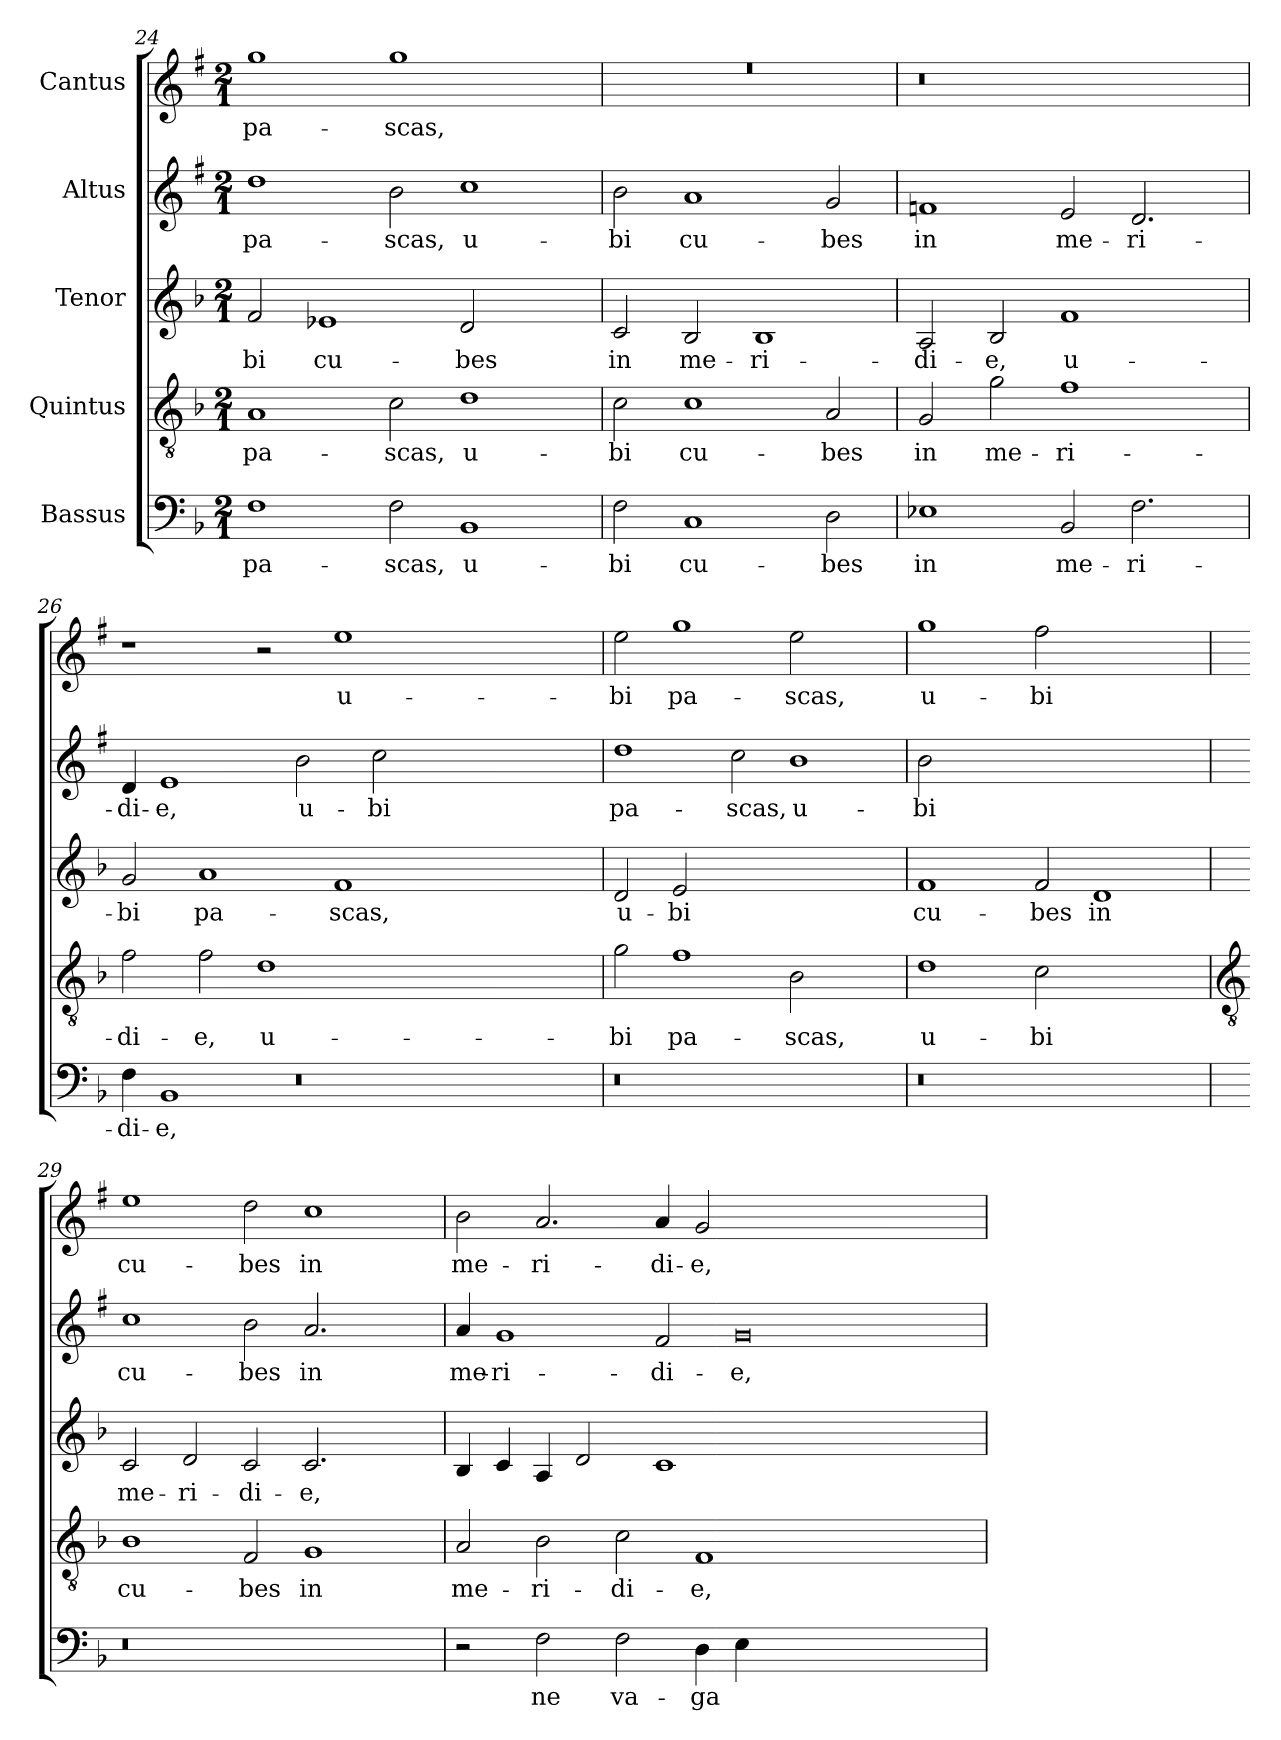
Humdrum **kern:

**kern	**text	**kern	**text	**kern	**text	**kern	**text	**kern	**text
*part5	*part5	*part4	*part4	*part3	*part3	*part2	*part2	*part1	*part1
*staff5	*staff5	*staff4	*staff4	*staff3	*staff3	*staff2	*staff2	*staff1	*staff1
*I"Bassus	*	*I"Quintus	*	*I"Tenor	*	*I"Altus	*	*I"Cantus	*
*clefF4	*	*clefGv2	*	*clefG2	*	*clefG2	*	*clefG2	*
*	*	*	*	*	*	*ITrd1c2	*	*ITrd1c2	*
*k[b-]	*	*k[b-]	*	*k[b-]	*	*k[b-]	*	*k[b-]	*
*F:	*	*F:	*	*F:	*	*F:	*	*F:	*
*M2/1	*	*M2/1	*	*M2/1	*	*M2/1	*	*M2/1	*
=24	=24	=24	=24	=24	=24	=24	=24	=24	=24
!	!LO:LY:b	!	!LO:LY:b	!	!LO:LY:b	!	!LO:LY:b	!	!LO:LY:b
*	*	*	*	*	*	*	*	*^	*
1F	pa-	1A	pa-	2f	-bi	1cc	pa-	1ff	1ryy	pa-
!	!	!	!	!	!LO:LY:b	!	!	!	!	!
.	.	.	.	1e-X	cu-	.	.	.	.	.
!	!LO:LY:b	!	!LO:LY:b	!	!	!	!LO:LY:b	!	!	!LO:LY:b
2F	-scas,	2c	-scas,	.	.	2a	-scas,	1ff	2ryy	-scas,
!	!LO:LY:b	!	!LO:LY:b	!	!LO:LY:b	!	!LO:LY:b	!	!	!
1BB-	u-	1d	u-	2d	-bes	1b-	u-	.	2ryy	.
.	.	.	.	2ryy	.	.	.	2ryy	2ryy	.
=24A	=24A	=24A	=24A	=24A	=24A	=24A	=24A	=24A	=24A	=24A
!	!LO:LY:b	!	!LO:LY:b	!	!LO:LY:b	!	!LO:LY:b	!	!	!
2F	-bi	2c	-bi	2c	in	2a	-bi	0r	0ryy	.
!	!LO:LY:b	!	!LO:LY:b	!	!LO:LY:b	!	!LO:LY:b	!	!	!
1C	cu-	1c	cu-	2B-	me-	1g	cu-	.	.	.
!	!	!	!	!	!LO:LY:b	!	!	!	!	!
.	.	.	.	1B-	-ri-	.	.	.	.	.
!	!LO:LY:b	!	!LO:LY:b	!	!	!	!LO:LY:b	!	!	!
2D	-bes	2A	-bes	.	.	2f	-bes	.	.	.
=25A	=25A	=25A	=25A	=25A	=25A	=25A	=25A	=25A	=25A	=25A
!	!LO:LY:b	!	!LO:LY:b	!	!LO:LY:b	!	!LO:LY:b	!	!	!
1E-X	in	2G	in	2A	-di-	1e-X	in	0r	0ryy	.
!	!	!	!LO:LY:b	!	!LO:LY:b	!	!	!	!	!
.	.	2g	me-	2B-	-e,	.	.	.	.	.
!	!LO:LY:b	!	!LO:LY:b	!	!LO:LY:b	!	!LO:LY:b	!	!	!
2BB-	me-	1f	-ri-	1f	u-	2d	me-	.	.	.
!	!LO:LY:b	!	!	!	!	!	!LO:LY:b	!	!	!
2.F	-ri-	.	.	.	.	2.c	-ri-	.	.	.
.	.	4ryy	.	4ryy	.	.	.	4ryy	4ryy	.
=26A	=26A	=26A	=26A	=26A	=26A	=26A	=26A	=26A	=26A	=26A
!	!LO:LY:b	!	!LO:LY:b	!	!LO:LY:b	!	!LO:LY:b	!	!	!
4F	-di-	2f	-di-	2g	-bi	4c	-di-	1r	1ryy	.
!	!LO:LY:b	!	!	!	!	!	!LO:LY:b	!	!	!
1BB-	-e,	.	.	.	.	1d	-e,	.	.	.
!	!	!	!LO:LY:b	!	!LO:LY:b	!	!	!	!	!
.	.	2f	-e,	1a	pa-	.	.	.	.	.
!	!	!	!LO:LY:b	!	!	!	!	!	!	!
.	.	1d	u-	.	.	.	.	2r	2ryy	.
!	!	!	!	!	!	!	!LO:LY:b	!	!	!
0r	.	.	.	.	.	2a	u-	.	.	.
!	!	!	!	!	!LO:LY:b	!	!	!	!	!LO:LY:b
.	.	.	.	1f	-scas,	.	.	1dd	2ryy	u-
!	!	!	!	!	!	!	!LO:LY:b	!	!	!
.	.	.	.	.	.	2b-	-bi	.	.	.
.	.	1ryy	.	.	.	.	.	.	2.ryy	.
.	.	.	.	.	.	1ryy	.	.	.	.
.	.	.	.	2.ryy	.	.	.	2.ryy	.	.
.	.	.	.	.	.	.	.	.	2ryy	.
.	.	4ryy	.	.	.	.	.	.	.	.
=27A	=27A	=27A	=27A	=27A	=27A	=27A	=27A	=27A	=27A	=27A
!	!	!	!LO:LY:b	!	!LO:LY:b	!	!LO:LY:b	!	!	!LO:LY:b
0r	.	2g	-bi	2d	u-	1cc	pa-	2dd	0ryy	-bi
!	!	!	!LO:LY:b	!	!LO:LY:b	!	!	!	!	!LO:LY:b
.	.	1f	pa-	2e	-bi	.	.	1ff	.	pa-
!	!	!	!	!	!	!	!LO:LY:b	!	!	!
.	.	.	.	1.ryy	.	2b-	-scas,	.	.	.
!	!	!	!LO:LY:b	!	!	!	!LO:LY:b	!	!	!LO:LY:b
.	.	2B-	-scas,	.	.	1a	u-	2dd	.	-scas,
2ryy	.	2ryy	.	.	.	.	.	2ryy	2ryy	.
!!LO:LB:g=z	!!
=28A	=28A	=28A	=28A	=28A	=28A	=28A	=28A	=28A	=28A	=28A
!	!	!	!LO:LY:b	!	!LO:LY:b	!	!LO:LY:b	!	!	!LO:LY:b
0r	.	1d	u-	1f	cu-	2a	-bi	1ff	0ryy	u-
.	.	.	.	.	.	0ryy	.	.	.	.
!	!	!	!LO:LY:b	!	!LO:LY:b	!	!	!	!	!LO:LY:b
.	.	2c	-bi	2f	-bes	.	.	2ee	.	-bi
!	!	!	!	!	!LO:LY:b	!	!	!	!	!
.	.	1ryy	.	1d	in	.	.	2ryy	.	.
2ryy	.	.	.	.	.	.	.	2ryy	2ryy	.
!!LO:LB:g=z	!!
=29	=29	=29	=29	=29	=29	=29	=29	=29	=29	=29
*	*	*clefGv2	*	*	*	*	*	*	*	*
!	!	!	!LO:LY:b	!	!LO:LY:b	!	!LO:LY:b	!	!	!LO:LY:b
0r	.	1B-	cu-	2c	me-	1b-	cu-	1dd	1ryy	cu-
!	!	!	!	!	!LO:LY:b	!	!	!	!	!
.	.	.	.	2d	-ri-	.	.	.	.	.
!	!	!	!LO:LY:b	!	!LO:LY:b	!	!LO:LY:b	!	!	!LO:LY:b
.	.	2F	-bes	2c	-di-	2a	-bes	2cc	2ryy	-bes
!	!	!	!LO:LY:b	!	!LO:LY:b	!	!LO:LY:b	!	!	!LO:LY:b
.	.	1G	in	2.c	-e,	2.g	in	1b-	2ryy	in
2ryy	.	.	.	.	.	.	.	.	2ryy	.
.	.	.	.	4ryy	.	4ryy	.	.	.	.
=29A	=29A	=29A	=29A	=29A	=29A	=29A	=29A	=29A	=29A	=29A
!	!	!	!LO:LY:b	!	!	!	!LO:LY:b	!	!	!LO:LY:b
2r	.	2A	me-	4B-	.	4g	me-	2a	0ryy	me-
!	!	!	!	!	!	!	!LO:LY:b	!	!	!
.	.	.	.	4c	.	1f	-ri-	.	.	.
!	!LO:LY:b	!	!LO:LY:b	!	!	!	!	!	!	!LO:LY:b
2F	ne	2B-	-ri-	4A	.	.	.	2.g	.	-ri-
.	.	.	.	2d	.	.	.	.	.	.
!	!LO:LY:b	!	!LO:LY:b	!	!	!	!	!	!	!
2F	va-	2c	-di-	.	.	.	.	.	.	.
!	!	!	!	!	!	!	!LO:LY:b	!	!	!LO:LY:b
.	.	.	.	1c	.	2e	-di-	4g	.	-di-
!	!LO:LY:b	!	!LO:LY:b	!	!	!	!	!	!	!LO:LY:b
4D	-ga	1F	-e,	.	.	.	.	2f	.	-e,
!	!	!	!	!	!	!	!LO:LY:b	!	!	!
4E	.	.	.	.	.	0f	-e,	.	.	.
1..ryy	.	.	.	.	.	.	.	1..ryy	1..ryy	.
.	.	.	.	1.ryy	.	.	.	.	.	.
.	.	1ryy	.	.	.	.	.	.	.	.
.	.	4ryy	.	.	.	.	.	.	.	.
*	*	*	*	*	*	*	*	*v	*v	*
=	=	=	=	=	=	=	=	=	=
*-	*-	*-	*-	*-	*-	*-	*-	*-	*-
